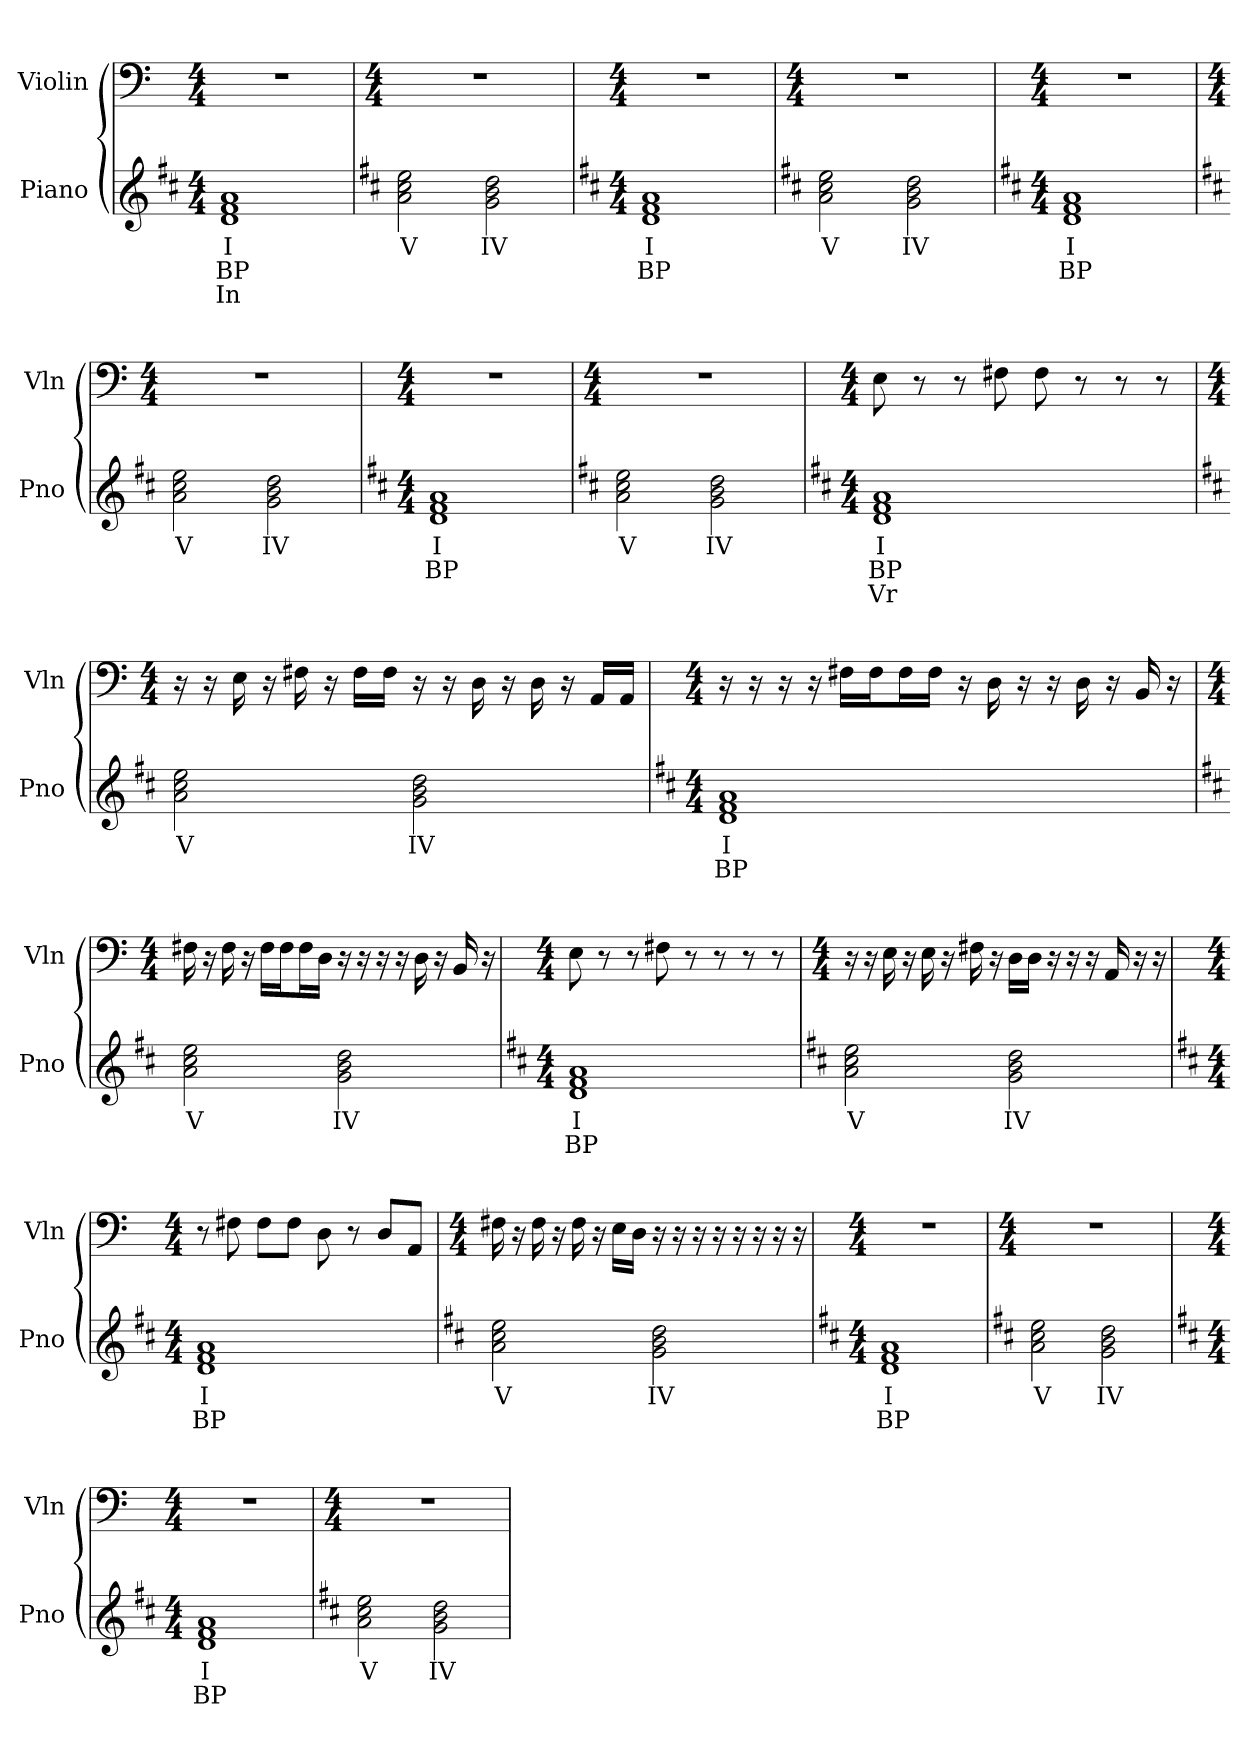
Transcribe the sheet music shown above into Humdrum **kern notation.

**kern	**text	**text	**text	**kern
*part2	*part2	*part2	*part2	*part1
*staff2	*staff2	*staff2	*staff2	*staff1
*I"Piano	*	*	*	*I"Violin
*I'Pno	*	*	*	*I'Vln
*k[f#c#]	*	*	*	*
*D:	*	*	*	*
*M4/4	*	*	*	*M4/4
=	=	=	=	=
1d 1f# 1a	I	BP	In	1r
=	=	=	=	=
*k[f#c#]	*	*	*	*
*D:	*	*	*	*
*	*	*	*	*M4/4
2a 2cc# 2ee	V	.	.	1r
2g 2b 2dd	IV	.	.	.
=	=	=	=	=
*k[f#c#]	*	*	*	*
*D:	*	*	*	*
*M4/4	*	*	*	*M4/4
1d 1f# 1a	I	BP	.	1r
=	=	=	=	=
*k[f#c#]	*	*	*	*
*D:	*	*	*	*
*	*	*	*	*M4/4
2a 2cc# 2ee	V	.	.	1r
2g 2b 2dd	IV	.	.	.
=	=	=	=	=
*k[f#c#]	*	*	*	*
*D:	*	*	*	*
*M4/4	*	*	*	*M4/4
1d 1f# 1a	I	BP	.	1r
=	=	=	=	=
*k[f#c#]	*	*	*	*
*D:	*	*	*	*
*	*	*	*	*M4/4
2a 2cc# 2ee	V	.	.	1r
2g 2b 2dd	IV	.	.	.
=	=	=	=	=
*k[f#c#]	*	*	*	*
*D:	*	*	*	*
*M4/4	*	*	*	*M4/4
1d 1f# 1a	I	BP	.	1r
=	=	=	=	=
*k[f#c#]	*	*	*	*
*D:	*	*	*	*
*	*	*	*	*M4/4
2a 2cc# 2ee	V	.	.	1r
2g 2b 2dd	IV	.	.	.
=	=	=	=	=
*k[f#c#]	*	*	*	*
*D:	*	*	*	*
*M4/4	*	*	*	*M4/4
1d 1f# 1a	I	BP	Vr	8E
.	.	.	.	8r
.	.	.	.	8r
.	.	.	.	8F#X
.	.	.	.	8F#
.	.	.	.	8r
.	.	.	.	8r
.	.	.	.	8r
=	=	=	=	=
*k[f#c#]	*	*	*	*
*D:	*	*	*	*
*	*	*	*	*M4/4
2a 2cc# 2ee	V	.	.	16r
.	.	.	.	16r
.	.	.	.	16E
.	.	.	.	16r
.	.	.	.	16F#X
.	.	.	.	16r
.	.	.	.	16F#LL
.	.	.	.	16F#JJ
2g 2b 2dd	IV	.	.	16r
.	.	.	.	16r
.	.	.	.	16D
.	.	.	.	16r
.	.	.	.	16D
.	.	.	.	16r
.	.	.	.	16AALL
.	.	.	.	16AAJJ
=	=	=	=	=
*k[f#c#]	*	*	*	*
*D:	*	*	*	*
*M4/4	*	*	*	*M4/4
1d 1f# 1a	I	BP	.	16r
.	.	.	.	16r
.	.	.	.	16r
.	.	.	.	16r
.	.	.	.	16F#XLL
.	.	.	.	16F#J
.	.	.	.	16F#L
.	.	.	.	16F#JJ
.	.	.	.	16r
.	.	.	.	16D
.	.	.	.	16r
.	.	.	.	16r
.	.	.	.	16D
.	.	.	.	16r
.	.	.	.	16BB
.	.	.	.	16r
=	=	=	=	=
*k[f#c#]	*	*	*	*
*D:	*	*	*	*
*	*	*	*	*M4/4
2a 2cc# 2ee	V	.	.	16F#X
.	.	.	.	16r
.	.	.	.	16F#
.	.	.	.	16r
.	.	.	.	16F#LL
.	.	.	.	16F#J
.	.	.	.	16F#L
.	.	.	.	16DJJ
2g 2b 2dd	IV	.	.	16r
.	.	.	.	16r
.	.	.	.	16r
.	.	.	.	16r
.	.	.	.	16D
.	.	.	.	16r
.	.	.	.	16BB
.	.	.	.	16r
=	=	=	=	=
*k[f#c#]	*	*	*	*
*D:	*	*	*	*
*M4/4	*	*	*	*M4/4
1d 1f# 1a	I	BP	.	8E
.	.	.	.	8r
.	.	.	.	8r
.	.	.	.	8F#X
.	.	.	.	8r
.	.	.	.	8r
.	.	.	.	8r
.	.	.	.	8r
=	=	=	=	=
*k[f#c#]	*	*	*	*
*D:	*	*	*	*
*	*	*	*	*M4/4
2a 2cc# 2ee	V	.	.	16r
.	.	.	.	16r
.	.	.	.	16E
.	.	.	.	16r
.	.	.	.	16E
.	.	.	.	16r
.	.	.	.	16F#X
.	.	.	.	16r
2g 2b 2dd	IV	.	.	16DLL
.	.	.	.	16DJJ
.	.	.	.	16r
.	.	.	.	16r
.	.	.	.	16r
.	.	.	.	16AA
.	.	.	.	16r
.	.	.	.	16r
=	=	=	=	=
*k[f#c#]	*	*	*	*
*D:	*	*	*	*
*M4/4	*	*	*	*M4/4
1d 1f# 1a	I	BP	.	8r
.	.	.	.	8F#X
.	.	.	.	8F#L
.	.	.	.	8F#J
.	.	.	.	8D
.	.	.	.	8r
.	.	.	.	8DL
.	.	.	.	8AAJ
=	=	=	=	=
*k[f#c#]	*	*	*	*
*D:	*	*	*	*
*	*	*	*	*M4/4
2a 2cc# 2ee	V	.	.	16F#X
.	.	.	.	16r
.	.	.	.	16F#
.	.	.	.	16r
.	.	.	.	16F#
.	.	.	.	16r
.	.	.	.	16ELL
.	.	.	.	16DJJ
2g 2b 2dd	IV	.	.	16r
.	.	.	.	16r
.	.	.	.	16r
.	.	.	.	16r
.	.	.	.	16r
.	.	.	.	16r
.	.	.	.	16r
.	.	.	.	16r
=	=	=	=	=
*k[f#c#]	*	*	*	*
*D:	*	*	*	*
*M4/4	*	*	*	*M4/4
1d 1f# 1a	I	BP	.	1r
=	=	=	=	=
*k[f#c#]	*	*	*	*
*D:	*	*	*	*
*	*	*	*	*M4/4
2a 2cc# 2ee	V	.	.	1r
2g 2b 2dd	IV	.	.	.
=	=	=	=	=
*k[f#c#]	*	*	*	*
*D:	*	*	*	*
*M4/4	*	*	*	*M4/4
1d 1f# 1a	I	BP	.	1r
=	=	=	=	=
*k[f#c#]	*	*	*	*
*D:	*	*	*	*
*	*	*	*	*M4/4
2a 2cc# 2ee	V	.	.	1r
2g 2b 2dd	IV	.	.	.
=	=	=	=	=
*-	*-	*-	*-	*-
